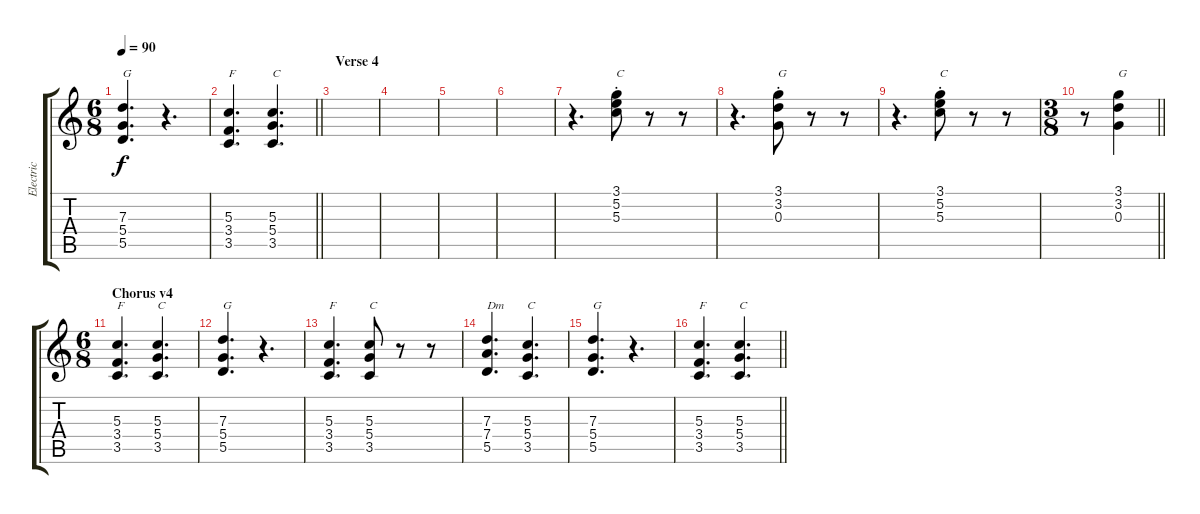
\track ("Electric" "Electric") {instrument overdrivenguitar}
\staff {score tabs}
\tuning (E4 B3 G3 D3 A2 E2) {hide}
\ts (6 8)
\tempo 90
\clef g2
\ks c
(7.3 5.4 5.5).4{d txt "G" dy f} r.4{d} |
\barLineRight lightlight
(5.3 3.4 3.5).4{d txt "F"} (5.3 5.4 3.5).4{d txt "C"} |
\section ("" "Verse 4")
|
|
|
|
r.4{d volume 4} (3.1{st} 5.2{st} 5.3{st}).8{txt "C"} r.8 r.8 |
r.4{d} (3.1{st} 3.2{st} 0.3{st}).8{txt "G"} r.8 r.8 |
r.4{d} (3.1{st} 5.2{st} 5.3{st}).8{txt "C"} r.8 r.8 |
\ts (3 8)
\barLineRight lightlight
r.8 (3.1 3.2 0.3).4{txt "G"} |
\ts (6 8)
\section ("" "Chorus v4")
(5.3 3.4 3.5).4{d txt "F" volume 6} (5.3 5.4 3.5).4{d txt "C"} |
(7.3 5.4 5.5).4{d txt "G"} r.4{d} |
(5.3 3.4 3.5).4{d txt "F"} (5.3 5.4 3.5).8{txt "C"} r.8 r.8 |
(7.3 7.4 5.5).4{d txt "Dm"} (5.3 5.4 3.5).4{d txt "C"} |
(7.3 5.4 5.5).4{d txt "G"} r.4{d} |
\barLineRight lightlight
(5.3 3.4 3.5).4{d txt "F"} (5.3 5.4 3.5).4{d txt "C"}
